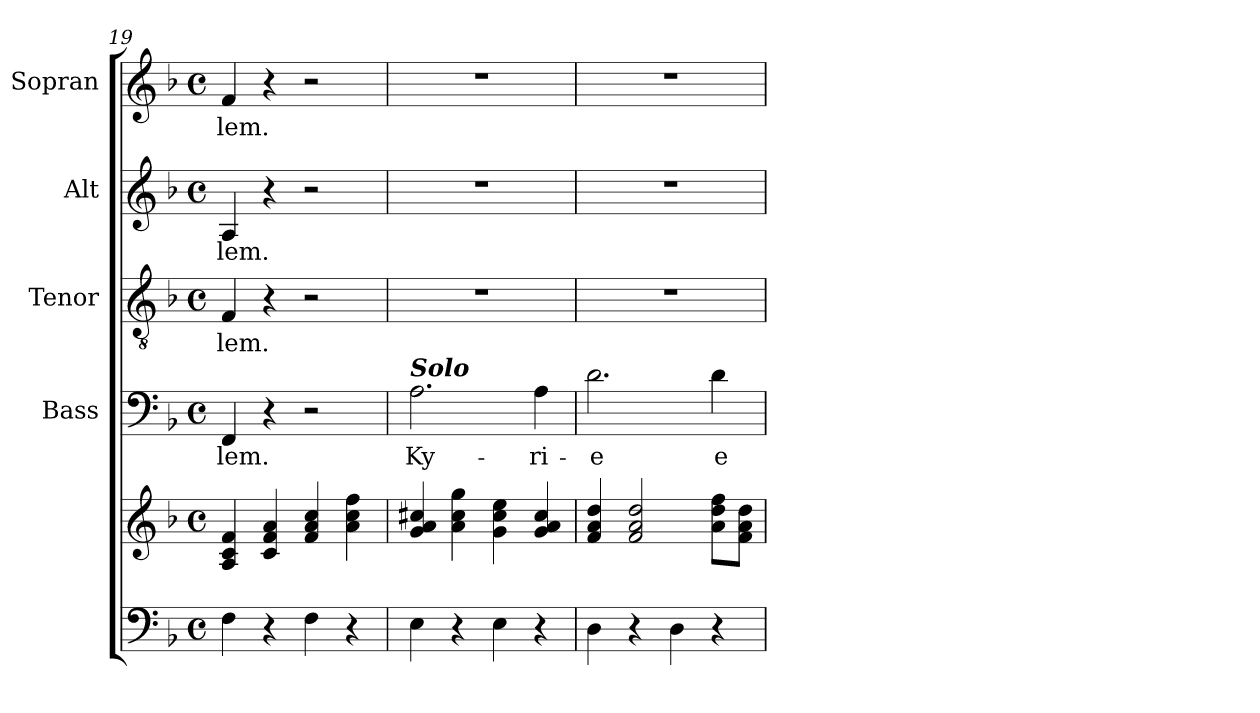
**kern	**kern	**kern	**text	**kern	**text	**kern	**text	**kern	**text
*part5	*part5	*part4	*part4	*part3	*part3	*part2	*part2	*part1	*part1
*staff6	*staff5	*staff4	*staff4	*staff3	*staff3	*staff2	*staff2	*staff1	*staff1
*	*	*I"Bass	*	*I"Tenor	*	*I"Alt	*	*I"Sopran	*
*	*	*I'B.	*	*I'T.	*	*I'A.	*	*I'S.	*
*clefF4	*clefG2	*clefF4	*	*clefGv2	*	*clefG2	*	*clefG2	*
*k[b-]	*k[b-]	*k[b-]	*	*k[b-]	*	*k[b-]	*	*k[b-]	*
*F:	*F:	*F:	*	*F:	*	*F:	*	*F:	*
*M4/4	*M4/4	*M4/4	*	*M4/4	*	*M4/4	*	*M4/4	*
*met(c)	*met(c)	*met(c)	*	*met(c)	*	*met(c)	*	*met(c)	*
=19	=19	=19	=19	=19	=19	=19	=19	=19	=19
!	!	!	!LO:LY:b	!	!LO:LY:b	!	!LO:LY:b	!	!LO:LY:b
4F\	4A/ 4c/ 4f/	4FF/	-lem.	4F/	-lem.	4A/	-lem.	4f/	-lem.
4r	4c/ 4f/ 4a/	4r	.	4r	.	4r	.	4r	.
4F\	4f/ 4a/ 4cc/	2r	.	2r	.	2r	.	2r	.
4r	4a\ 4cc\ 4ff\	.	.	.	.	.	.	.	.
=20	=20	=20	=20	=20	=20	=20	=20	=20	=20
!	!	!LO:TX:a:Bi:t=Solo	!	!	!	!	!	!	!
!	!	!	!LO:LY:b	!	!	!	!	!	!
4E\	4g/ 4a/ 4cc#X/	2.A\	Ky-	1r	.	1r	.	1r	.
4r	4a\ 4cc#\ 4gg\	.	.	.	.	.	.	.	.
4E\	4g\ 4cc#\ 4ee\	.	.	.	.	.	.	.	.
!	!	!	!LO:LY:b	!	!	!	!	!	!
4r	4g/ 4a/ 4cc#/	4A\	-ri-	.	.	.	.	.	.
=21	=21	=21	=21	=21	=21	=21	=21	=21	=21
!	!	!	!LO:LY:b	!	!	!	!	!	!
4D\	4f/ 4a/ 4dd/	2.d\	-e	1r	.	1r	.	1r	.
4r	2f/ 2a/ 2dd/	.	.	.	.	.	.	.	.
4D\	.	.	.	.	.	.	.	.	.
!	!	!	!LO:LY:b	!	!	!	!	!	!
4r	8a\ 8dd\ 8ff\L	4d\	e-	.	.	.	.	.	.
.	8f\ 8a\ 8dd\J	.	.	.	.	.	.	.	.
=	=	=	=	=	=	=	=	=	=
*-	*-	*-	*-	*-	*-	*-	*-	*-	*-
